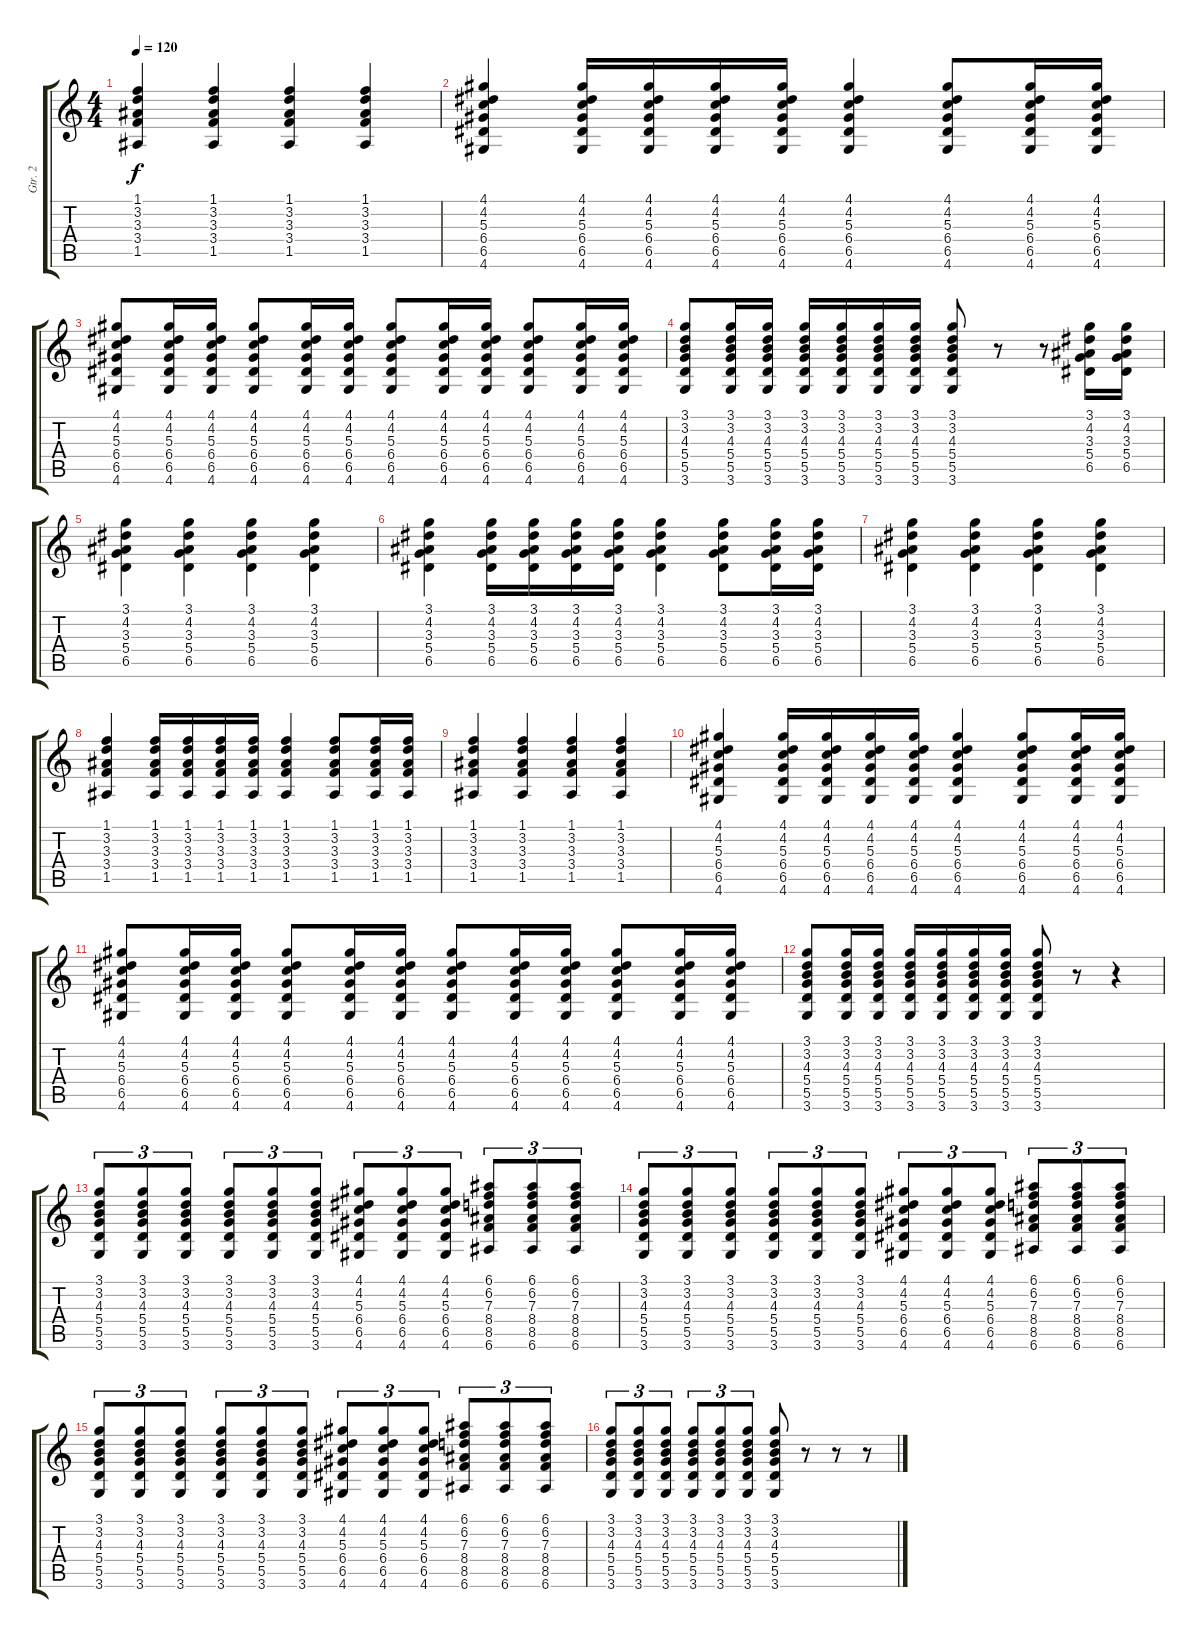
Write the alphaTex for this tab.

\track ("Gtr. 2" "Gtr. 2") {instrument acousticguitarsteel}
\staff {score tabs}
\tuning (E4 B3 G3 D3 A2 E2) {hide}
\ts (4 4)
\tempo 120
\clef g2
\ks c
(1.1 3.2 3.3 3.4 1.5).4{dy f} (1.1 3.2 3.3 3.4 1.5).4 (1.1 3.2 3.3 3.4 1.5).4 (1.1 3.2 3.3 3.4 1.5).4 |
(4.1 4.2 5.3 6.4 6.5 4.6).4 (4.1 4.2 5.3 6.4 6.5 4.6).16 (4.1 4.2 5.3 6.4 6.5 4.6).16 (4.1 4.2 5.3 6.4 6.5 4.6).16 (4.1 4.2 5.3 6.4 6.5 4.6).16 (4.1 4.2 5.3 6.4 6.5 4.6).4 (4.1 4.2 5.3 6.4 6.5 4.6).8 (4.1 4.2 5.3 6.4 6.5 4.6).16 (4.1 4.2 5.3 6.4 6.5 4.6).16 |
(4.1 4.2 5.3 6.4 6.5 4.6).8 (4.1 4.2 5.3 6.4 6.5 4.6).16 (4.1 4.2 5.3 6.4 6.5 4.6).16 (4.1 4.2 5.3 6.4 6.5 4.6).8 (4.1 4.2 5.3 6.4 6.5 4.6).16 (4.1 4.2 5.3 6.4 6.5 4.6).16 (4.1 4.2 5.3 6.4 6.5 4.6).8 (4.1 4.2 5.3 6.4 6.5 4.6).16 (4.1 4.2 5.3 6.4 6.5 4.6).16 (4.1 4.2 5.3 6.4 6.5 4.6).8 (4.1 4.2 5.3 6.4 6.5 4.6).16 (4.1 4.2 5.3 6.4 6.5 4.6).16 |
(3.1 3.2 4.3 5.4 5.5 3.6).8 (3.1 3.2 4.3 5.4 5.5 3.6).16 (3.1 3.2 4.3 5.4 5.5 3.6).16 (3.1 3.2 4.3 5.4 5.5 3.6).16 (3.1 3.2 4.3 5.4 5.5 3.6).16 (3.1 3.2 4.3 5.4 5.5 3.6).16 (3.1 3.2 4.3 5.4 5.5 3.6).16 (3.1 3.2 4.3 5.4 5.5 3.6).8 r.8 r.8 (3.1 4.2 3.3 5.4 6.5).16 (3.1 4.2 3.3 5.4 6.5).16 |
(3.1 4.2 3.3 5.4 6.5).4 (3.1 4.2 3.3 5.4 6.5).4 (3.1 4.2 3.3 5.4 6.5).4 (3.1 4.2 3.3 5.4 6.5).4 |
(3.1 4.2 3.3 5.4 6.5).4 (3.1 4.2 3.3 5.4 6.5).16 (3.1 4.2 3.3 5.4 6.5).16 (3.1 4.2 3.3 5.4 6.5).16 (3.1 4.2 3.3 5.4 6.5).16 (3.1 4.2 3.3 5.4 6.5).4 (3.1 4.2 3.3 5.4 6.5).8 (3.1 4.2 3.3 5.4 6.5).16 (3.1 4.2 3.3 5.4 6.5).16 |
(3.1 4.2 3.3 5.4 6.5).4 (3.1 4.2 3.3 5.4 6.5).4 (3.1 4.2 3.3 5.4 6.5).4 (3.1 4.2 3.3 5.4 6.5).4 |
(1.1 3.2 3.3 3.4 1.5).4 (1.1 3.2 3.3 3.4 1.5).16 (1.1 3.2 3.3 3.4 1.5).16 (1.1 3.2 3.3 3.4 1.5).16 (1.1 3.2 3.3 3.4 1.5).16 (1.1 3.2 3.3 3.4 1.5).4 (1.1 3.2 3.3 3.4 1.5).8 (1.1 3.2 3.3 3.4 1.5).16 (1.1 3.2 3.3 3.4 1.5).16 |
(1.1 3.2 3.3 3.4 1.5).4 (1.1 3.2 3.3 3.4 1.5).4 (1.1 3.2 3.3 3.4 1.5).4 (1.1 3.2 3.3 3.4 1.5).4 |
(4.1 4.2 5.3 6.4 6.5 4.6).4 (4.1 4.2 5.3 6.4 6.5 4.6).16 (4.1 4.2 5.3 6.4 6.5 4.6).16 (4.1 4.2 5.3 6.4 6.5 4.6).16 (4.1 4.2 5.3 6.4 6.5 4.6).16 (4.1 4.2 5.3 6.4 6.5 4.6).4 (4.1 4.2 5.3 6.4 6.5 4.6).8 (4.1 4.2 5.3 6.4 6.5 4.6).16 (4.1 4.2 5.3 6.4 6.5 4.6).16 |
(4.1 4.2 5.3 6.4 6.5 4.6).8 (4.1 4.2 5.3 6.4 6.5 4.6).16 (4.1 4.2 5.3 6.4 6.5 4.6).16 (4.1 4.2 5.3 6.4 6.5 4.6).8 (4.1 4.2 5.3 6.4 6.5 4.6).16 (4.1 4.2 5.3 6.4 6.5 4.6).16 (4.1 4.2 5.3 6.4 6.5 4.6).8 (4.1 4.2 5.3 6.4 6.5 4.6).16 (4.1 4.2 5.3 6.4 6.5 4.6).16 (4.1 4.2 5.3 6.4 6.5 4.6).8 (4.1 4.2 5.3 6.4 6.5 4.6).16 (4.1 4.2 5.3 6.4 6.5 4.6).16 |
(3.1 3.2 4.3 5.4 5.5 3.6).8 (3.1 3.2 4.3 5.4 5.5 3.6).16 (3.1 3.2 4.3 5.4 5.5 3.6).16 (3.1 3.2 4.3 5.4 5.5 3.6).16 (3.1 3.2 4.3 5.4 5.5 3.6).16 (3.1 3.2 4.3 5.4 5.5 3.6).16 (3.1 3.2 4.3 5.4 5.5 3.6).16 (3.1 3.2 4.3 5.4 5.5 3.6).8 r.8 r.4 |
(3.1 3.2 4.3 5.4 5.5 3.6).8{tu (3 2)} (3.1 3.2 4.3 5.4 5.5 3.6).8{tu (3 2)} (3.1 3.2 4.3 5.4 5.5 3.6).8{tu (3 2)} (3.1 3.2 4.3 5.4 5.5 3.6).8{tu (3 2)} (3.1 3.2 4.3 5.4 5.5 3.6).8{tu (3 2)} (3.1 3.2 4.3 5.4 5.5 3.6).8{tu (3 2)} (4.1 4.2 5.3 6.4 6.5 4.6).8{tu (3 2)} (4.1 4.2 5.3 6.4 6.5 4.6).8{tu (3 2)} (4.1 4.2 5.3 6.4 6.5 4.6).8{tu (3 2)} (6.1 6.2 7.3 8.4 8.5 6.6).8{tu (3 2)} (6.1 6.2 7.3 8.4 8.5 6.6).8{tu (3 2)} (6.1 6.2 7.3 8.4 8.5 6.6).8{tu (3 2)} |
(3.1 3.2 4.3 5.4 5.5 3.6).8{tu (3 2)} (3.1 3.2 4.3 5.4 5.5 3.6).8{tu (3 2)} (3.1 3.2 4.3 5.4 5.5 3.6).8{tu (3 2)} (3.1 3.2 4.3 5.4 5.5 3.6).8{tu (3 2)} (3.1 3.2 4.3 5.4 5.5 3.6).8{tu (3 2)} (3.1 3.2 4.3 5.4 5.5 3.6).8{tu (3 2)} (4.1 4.2 5.3 6.4 6.5 4.6).8{tu (3 2)} (4.1 4.2 5.3 6.4 6.5 4.6).8{tu (3 2)} (4.1 4.2 5.3 6.4 6.5 4.6).8{tu (3 2)} (6.1 6.2 7.3 8.4 8.5 6.6).8{tu (3 2)} (6.1 6.2 7.3 8.4 8.5 6.6).8{tu (3 2)} (6.1 6.2 7.3 8.4 8.5 6.6).8{tu (3 2)} |
(3.1 3.2 4.3 5.4 5.5 3.6).8{tu (3 2)} (3.1 3.2 4.3 5.4 5.5 3.6).8{tu (3 2)} (3.1 3.2 4.3 5.4 5.5 3.6).8{tu (3 2)} (3.1 3.2 4.3 5.4 5.5 3.6).8{tu (3 2)} (3.1 3.2 4.3 5.4 5.5 3.6).8{tu (3 2)} (3.1 3.2 4.3 5.4 5.5 3.6).8{tu (3 2)} (4.1 4.2 5.3 6.4 6.5 4.6).8{tu (3 2)} (4.1 4.2 5.3 6.4 6.5 4.6).8{tu (3 2)} (4.1 4.2 5.3 6.4 6.5 4.6).8{tu (3 2)} (6.1 6.2 7.3 8.4 8.5 6.6).8{tu (3 2)} (6.1 6.2 7.3 8.4 8.5 6.6).8{tu (3 2)} (6.1 6.2 7.3 8.4 8.5 6.6).8{tu (3 2)} |
(3.1 3.2 4.3 5.4 5.5 3.6).8{tu (3 2)} (3.1 3.2 4.3 5.4 5.5 3.6).8{tu (3 2)} (3.1 3.2 4.3 5.4 5.5 3.6).8{tu (3 2)} (3.1 3.2 4.3 5.4 5.5 3.6).8{tu (3 2)} (3.1 3.2 4.3 5.4 5.5 3.6).8{tu (3 2)} (3.1 3.2 4.3 5.4 5.5 3.6).8{tu (3 2)} (3.1 3.2 4.3 5.4 5.5 3.6).8 r.8 r.8 r.8
